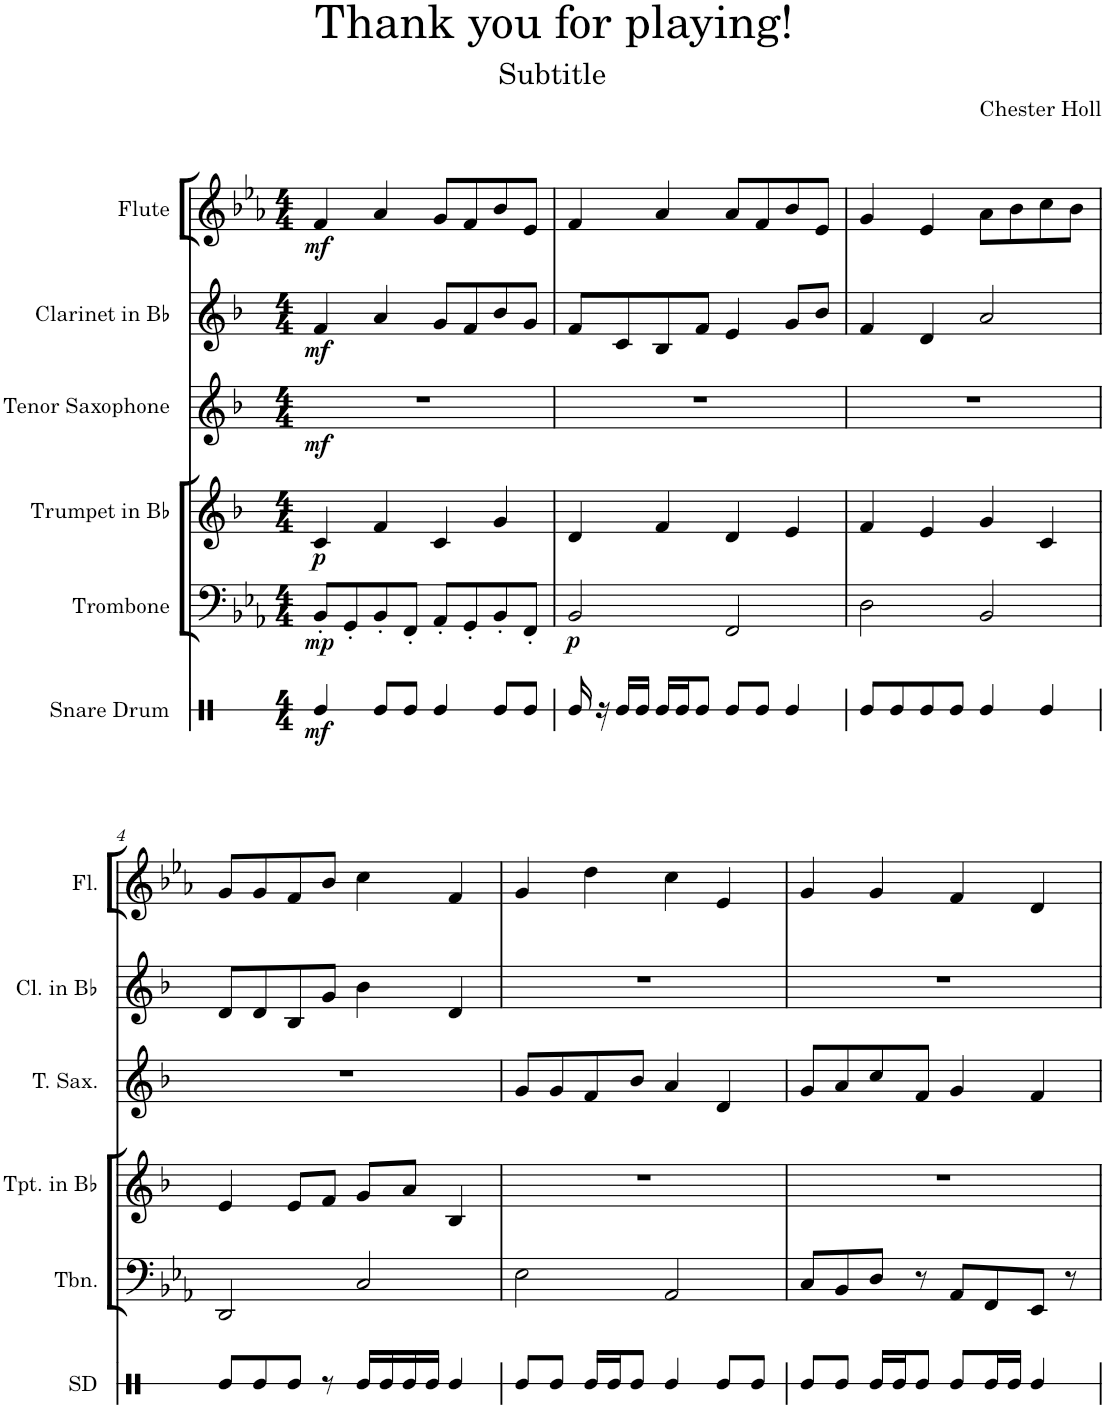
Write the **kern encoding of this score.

**kern	**dynam	**kern	**dynam	**kern	**dynam	**kern	**dynam	**kern	**dynam	**kern	**dynam
*part6	*part6	*part5	*part5	*part4	*part4	*part3	*part3	*part2	*part2	*part1	*part1
*staff6	*staff6	*staff5	*staff5	*staff4	*staff4	*staff3	*staff3	*staff2	*staff2	*staff1	*staff1
*I"Snare Drum	*	*I"Trombone	*	*I"Trumpet in Bb	*	*I"Tenor Saxophone	*	*I"Clarinet in Bb	*	*I"Flute	*
*I'SD	*	*I'Tbn.	*	*I'Tpt. in Bb	*	*I'T. Sax.	*	*I'Cl. in Bb	*	*I'Fl.	*
*stria1	*	*	*	*	*	*	*	*	*	*	*
*clefX	*	*clefF4	*	*clefG2	*	*clefG2	*	*clefG2	*	*clefG2	*
*	*	*	*	*Trd1c2	*	*Trd8c14	*	*Trd1c2	*	*	*
*k[]	*	*k[b-e-a-]	*	*k[b-]	*	*k[b-]	*	*k[b-]	*	*k[b-e-a-]	*
*M4/4	*	*M4/4	*	*M4/4	*	*M4/4	*	*M4/4	*	*M4/4	*
=1	=1	=1	=1	=1	=1	=1	=1	=1	=1	=1	=1
!	!LO:DY:b	!	!LO:DY:b	!	!LO:DY:b	!	!LO:DY:b	!	!LO:DY:b	!	!LO:DY:b
4Re/	mf	8BB-'/L	mp	4c/	p	1r	mf	4f/	mf	4f/	mf
.	.	8GG'/	.	.	.	.	.	.	.	.	.
8Re/L	.	8BB-'/	.	4f/	.	.	.	4a/	.	4a-/	.
8Re/J	.	8FF'/J	.	.	.	.	.	.	.	.	.
4Re/	.	8AA-'/L	.	4c/	.	.	.	8g/L	.	8g/L	.
.	.	8GG'/	.	.	.	.	.	8f/	.	8f/	.
8Re/L	.	8BB-'/	.	4g/	.	.	.	8b-/	.	8b-/	.
8Re/J	.	8FF'/J	.	.	.	.	.	8g/J	.	8e-/J	.
=2	=2	=2	=2	=2	=2	=2	=2	=2	=2	=2	=2
!	!	!	!LO:DY:b	!	!	!	!	!	!	!	!
16Re/	.	2BB-/	p	4d/	.	1r	.	8f/L	.	4f/	.
16r	.	.	.	.	.	.	.	.	.	.	.
16Re/LL	.	.	.	.	.	.	.	8c/	.	.	.
16Re/JJ	.	.	.	.	.	.	.	.	.	.	.
16Re/LL	.	.	.	4f/	.	.	.	8B-/	.	4a-/	.
16Re/J	.	.	.	.	.	.	.	.	.	.	.
8Re/J	.	.	.	.	.	.	.	8f/J	.	.	.
8Re/L	.	2FF/	.	4d/	.	.	.	4e/	.	8a-/L	.
8Re/J	.	.	.	.	.	.	.	.	.	8f/	.
4Re/	.	.	.	4e/	.	.	.	8g/L	.	8b-/	.
.	.	.	.	.	.	.	.	8b-/J	.	8e-/J	.
=3	=3	=3	=3	=3	=3	=3	=3	=3	=3	=3	=3
8Re/L	.	2D\	.	4f/	.	1r	.	4f/	.	4g/	.
8Re/	.	.	.	.	.	.	.	.	.	.	.
8Re/	.	.	.	4e/	.	.	.	4d/	.	4e-/	.
8Re/J	.	.	.	.	.	.	.	.	.	.	.
4Re/	.	2BB-/	.	4g/	.	.	.	2a/	.	8a-\L	.
.	.	.	.	.	.	.	.	.	.	8b-\	.
4Re/	.	.	.	4c/	.	.	.	.	.	8cc\	.
.	.	.	.	.	.	.	.	.	.	8b-\J	.
!!LO:LB:g=z
=4	=4	=4	=4	=4	=4	=4	=4	=4	=4	=4	=4
8Re/L	.	2DD/	.	4e/	.	1r	.	8d/L	.	8g/L	.
8Re/	.	.	.	.	.	.	.	8d/	.	8g/	.
8Re/J	.	.	.	8e/L	.	.	.	8B-/	.	8f/	.
8r	.	.	.	8f/J	.	.	.	8g/J	.	8b-/J	.
16Re/LL	.	2C/	.	8g/L	.	.	.	4b-\	.	4cc\	.
16Re/	.	.	.	.	.	.	.	.	.	.	.
16Re/	.	.	.	8a/J	.	.	.	.	.	.	.
16Re/JJ	.	.	.	.	.	.	.	.	.	.	.
4Re/	.	.	.	4B-/	.	.	.	4d/	.	4f/	.
=5	=5	=5	=5	=5	=5	=5	=5	=5	=5	=5	=5
8Re/L	.	2E-\	.	1r	.	8g/L	.	1r	.	4g/	.
8Re/J	.	.	.	.	.	8g/	.	.	.	.	.
16Re/LL	.	.	.	.	.	8f/	.	.	.	4dd\	.
16Re/J	.	.	.	.	.	.	.	.	.	.	.
8Re/J	.	.	.	.	.	8b-/J	.	.	.	.	.
4Re/	.	2AA-/	.	.	.	4a/	.	.	.	4cc\	.
8Re/L	.	.	.	.	.	4d/	.	.	.	4e-/	.
8Re/J	.	.	.	.	.	.	.	.	.	.	.
=6	=6	=6	=6	=6	=6	=6	=6	=6	=6	=6	=6
8Re/L	.	8C/L	.	1r	.	8g/L	.	1r	.	4g/	.
8Re/J	.	8BB-/	.	.	.	8a/	.	.	.	.	.
16Re/LL	.	8D/J	.	.	.	8cc/	.	.	.	4g/	.
16Re/J	.	.	.	.	.	.	.	.	.	.	.
8Re/J	.	8r	.	.	.	8f/J	.	.	.	.	.
8Re/L	.	8AA-/L	.	.	.	4g/	.	.	.	4f/	.
16Re/L	.	8FF/	.	.	.	.	.	.	.	.	.
16Re/JJ	.	.	.	.	.	.	.	.	.	.	.
4Re/	.	8EE-/J	.	.	.	4f/	.	.	.	4d/	.
.	.	8r	.	.	.	.	.	.	.	.	.
=	=	=	=	=	=	=	=	=	=	=	=
*-	*-	*-	*-	*-	*-	*-	*-	*-	*-	*-	*-
